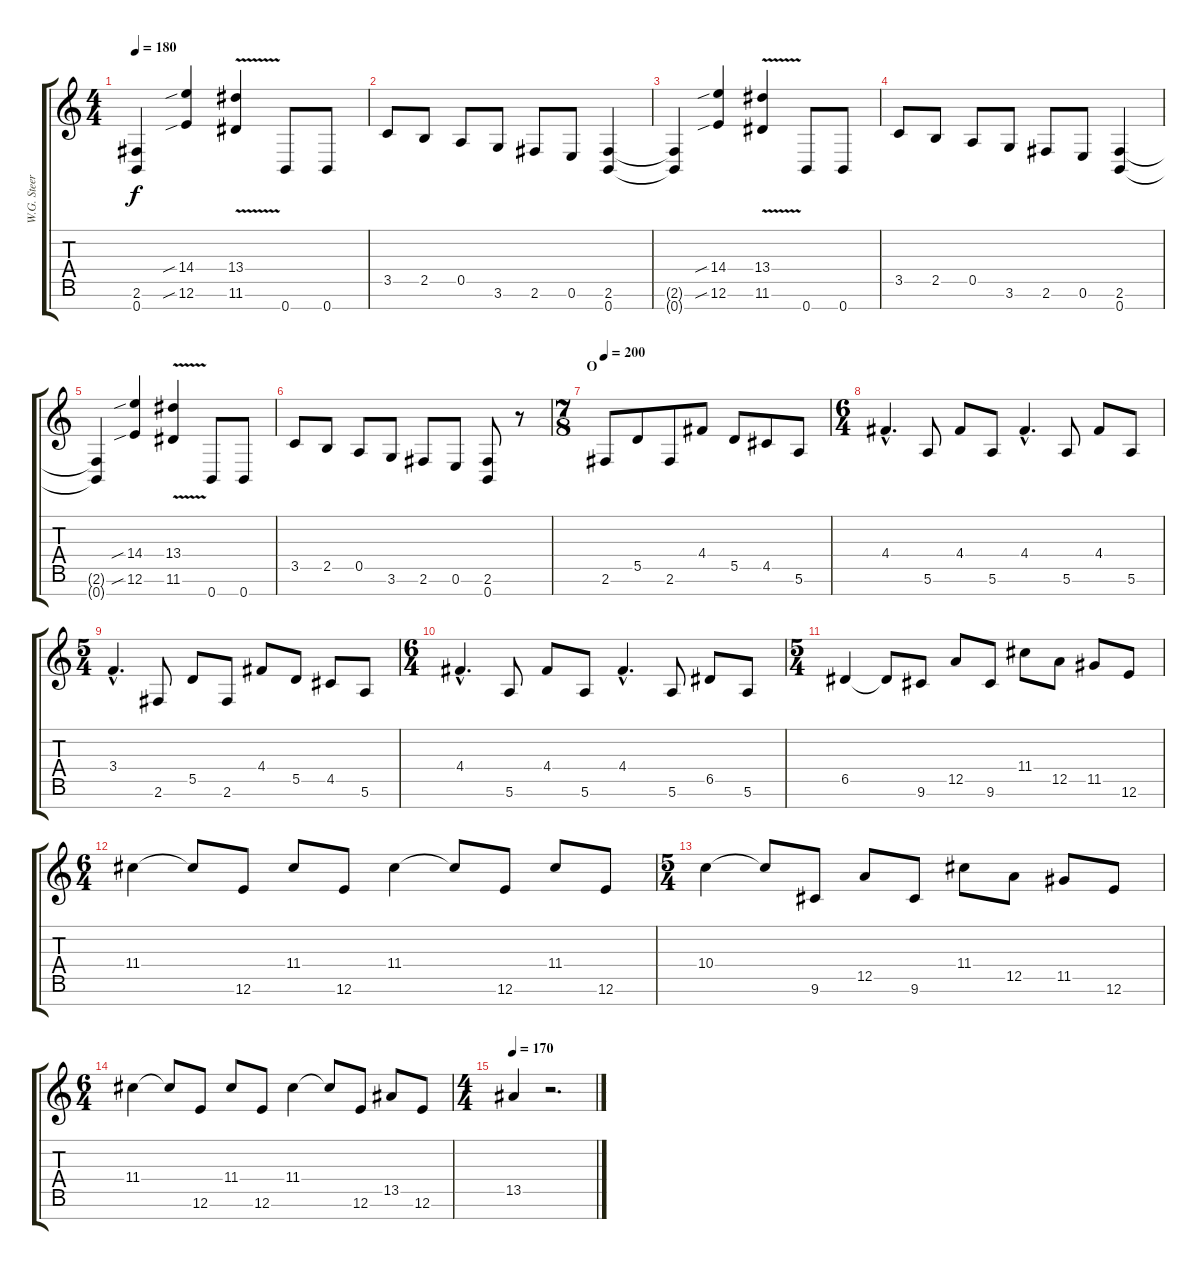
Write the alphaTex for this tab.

\track ("W.G. Steer" "W.G. Steer") {instrument distortionguitar}
\staff {score tabs}
\tuning (E4 B3 G3 D3 A2 E2 B1) {hide}
\ts (4 4)
\tempo 180
\clef g2
\ks c
(2.6{t} 0.7{t}).4{dy f} (14.4{sib} 12.6{sib}).4 (13.4{v} 11.6{v}).4 0.7.8 0.7.8 |
3.5.8 2.5.8 0.5.8 3.6.8 2.6.8 0.6.8 (2.6 0.7).4 |
(2.6{t} 0.7{t}).4 (14.4{sib} 12.6{sib}).4 (13.4{v} 11.6{v}).4 0.7.8 0.7.8 |
3.5.8 2.5.8 0.5.8 3.6.8 2.6.8 0.6.8 (2.6 0.7).4 |
(2.6{t} 0.7{t}).4 (14.4{sib} 12.6{sib}).4 (13.4{v} 11.6{v}).4 0.7.8 0.7.8 |
3.5.8 2.5.8 0.5.8 3.6.8 2.6.8 0.6.8 (2.6 0.7).8 r.8 |
\ts (7 8)
\section ("" "O")
\tempo 200
2.6.8 5.5.8 2.6.8 4.4.8 5.5.8 4.5.8 5.6.8 |
\ts (6 4)
4.4{hac}.4{d} 5.6.8 4.4.8 5.6.8 4.4{hac}.4{d} 5.6.8 4.4.8 5.6.8 |
\ts (5 4)
3.4{hac}.4{d} 2.6.8 5.5.8 2.6.8 4.4.8 5.5.8 4.5.8 5.6.8 |
\ts (6 4)
4.4{hac}.4{d} 5.6.8 4.4.8 5.6.8 4.4{hac}.4{d} 5.6.8 6.5.8 5.6.8 |
\ts (5 4)
6.5.4 6.5{t}.8 9.6.8 12.5.8 9.6.8 11.4.8 12.5.8 11.5.8 12.6.8 |
\ts (6 4)
11.4.4 11.4{t}.8 12.6.8 11.4.8 12.6.8 11.4.4 11.4{t}.8 12.6.8 11.4.8 12.6.8 |
\ts (5 4)
10.4.4 10.4{t}.8 9.6.8 12.5.8 9.6.8 11.4.8 12.5.8 11.5.8 12.6.8 |
\ts (6 4)
11.4.4 11.4{t}.8 12.6.8 11.4.8 12.6.8 11.4.4 11.4{t}.8 12.6.8 13.5.8 12.6.8 |
\ts (4 4)
\tempo 170
13.5.4 r.2{d}
